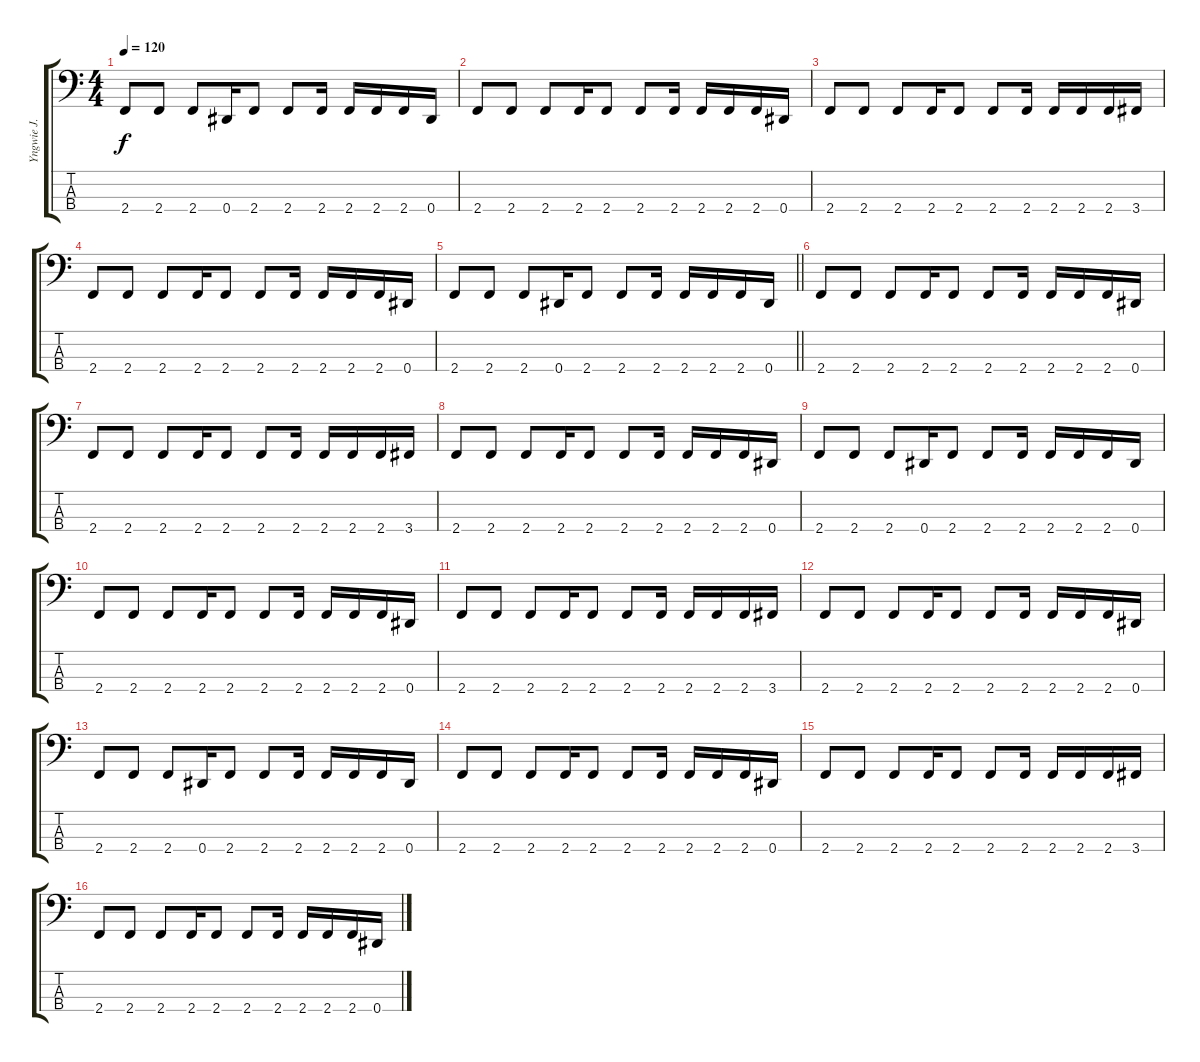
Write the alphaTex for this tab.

\track ("Yngwie J. Malmsteen" "Yngwie J. ") {instrument electricbassfinger}
\staff {score tabs}
\tuning (Gb2 Db2 Ab1 Eb1) {hide}
\ts (4 4)
\tempo 120
\clef f4
\ks c
2.4.8{dy f} 2.4.8 2.4.8 0.4.16 2.4.8 2.4.8 2.4.16 2.4.16 2.4.16 2.4.16 0.4.16 |
2.4.8 2.4.8 2.4.8 2.4.16 2.4.8 2.4.8 2.4.16 2.4.16 2.4.16 2.4.16 0.4.16 |
2.4.8 2.4.8 2.4.8 2.4.16 2.4.8 2.4.8 2.4.16 2.4.16 2.4.16 2.4.16 3.4.16 |
2.4.8 2.4.8 2.4.8 2.4.16 2.4.8 2.4.8 2.4.16 2.4.16 2.4.16 2.4.16 0.4.16 |
\barLineRight lightlight
2.4.8 2.4.8 2.4.8 0.4.16 2.4.8 2.4.8 2.4.16 2.4.16 2.4.16 2.4.16 0.4.16 |
2.4.8 2.4.8 2.4.8 2.4.16 2.4.8 2.4.8 2.4.16 2.4.16 2.4.16 2.4.16 0.4.16 |
2.4.8 2.4.8 2.4.8 2.4.16 2.4.8 2.4.8 2.4.16 2.4.16 2.4.16 2.4.16 3.4.16 |
2.4.8 2.4.8 2.4.8 2.4.16 2.4.8 2.4.8 2.4.16 2.4.16 2.4.16 2.4.16 0.4.16 |
2.4.8 2.4.8 2.4.8 0.4.16 2.4.8 2.4.8 2.4.16 2.4.16 2.4.16 2.4.16 0.4.16 |
2.4.8 2.4.8 2.4.8 2.4.16 2.4.8 2.4.8 2.4.16 2.4.16 2.4.16 2.4.16 0.4.16 |
2.4.8 2.4.8 2.4.8 2.4.16 2.4.8 2.4.8 2.4.16 2.4.16 2.4.16 2.4.16 3.4.16 |
2.4.8 2.4.8 2.4.8 2.4.16 2.4.8 2.4.8 2.4.16 2.4.16 2.4.16 2.4.16 0.4.16 |
2.4.8 2.4.8 2.4.8 0.4.16 2.4.8 2.4.8 2.4.16 2.4.16 2.4.16 2.4.16 0.4.16 |
2.4.8 2.4.8 2.4.8 2.4.16 2.4.8 2.4.8 2.4.16 2.4.16 2.4.16 2.4.16 0.4.16 |
2.4.8 2.4.8 2.4.8 2.4.16 2.4.8 2.4.8 2.4.16 2.4.16 2.4.16 2.4.16 3.4.16 |
2.4.8 2.4.8 2.4.8 2.4.16 2.4.8 2.4.8 2.4.16 2.4.16 2.4.16 2.4.16 0.4.16
